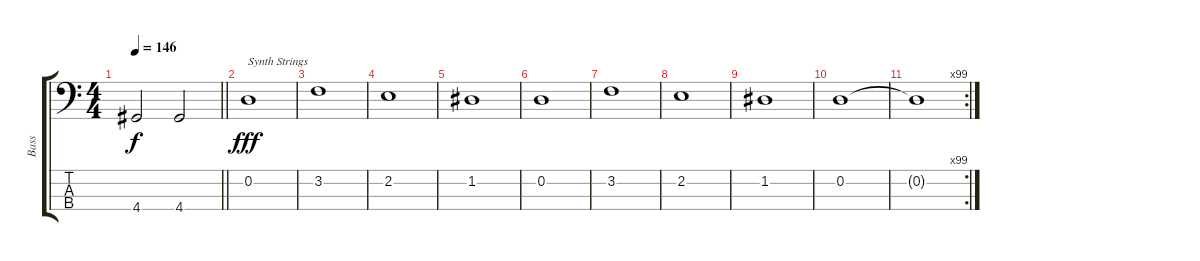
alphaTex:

\track ("Bass" "Bass") {instrument acousticbass}
\staff {score tabs}
\tuning (G2 D2 A1 E1) {hide}
\ts (4 4)
\tempo 146
\clef f4
\barLineRight lightlight
\ks c
4.4.2{dy f} 4.4.2 |
0.2.1{txt "Synth Strings" dy fff instrument synthstrings1} |
3.2.1 |
2.2.1 |
1.2.1 |
0.2.1 |
3.2.1 |
2.2.1 |
1.2.1 |
0.2.1 |
\rc 99
0.2{t}.1
